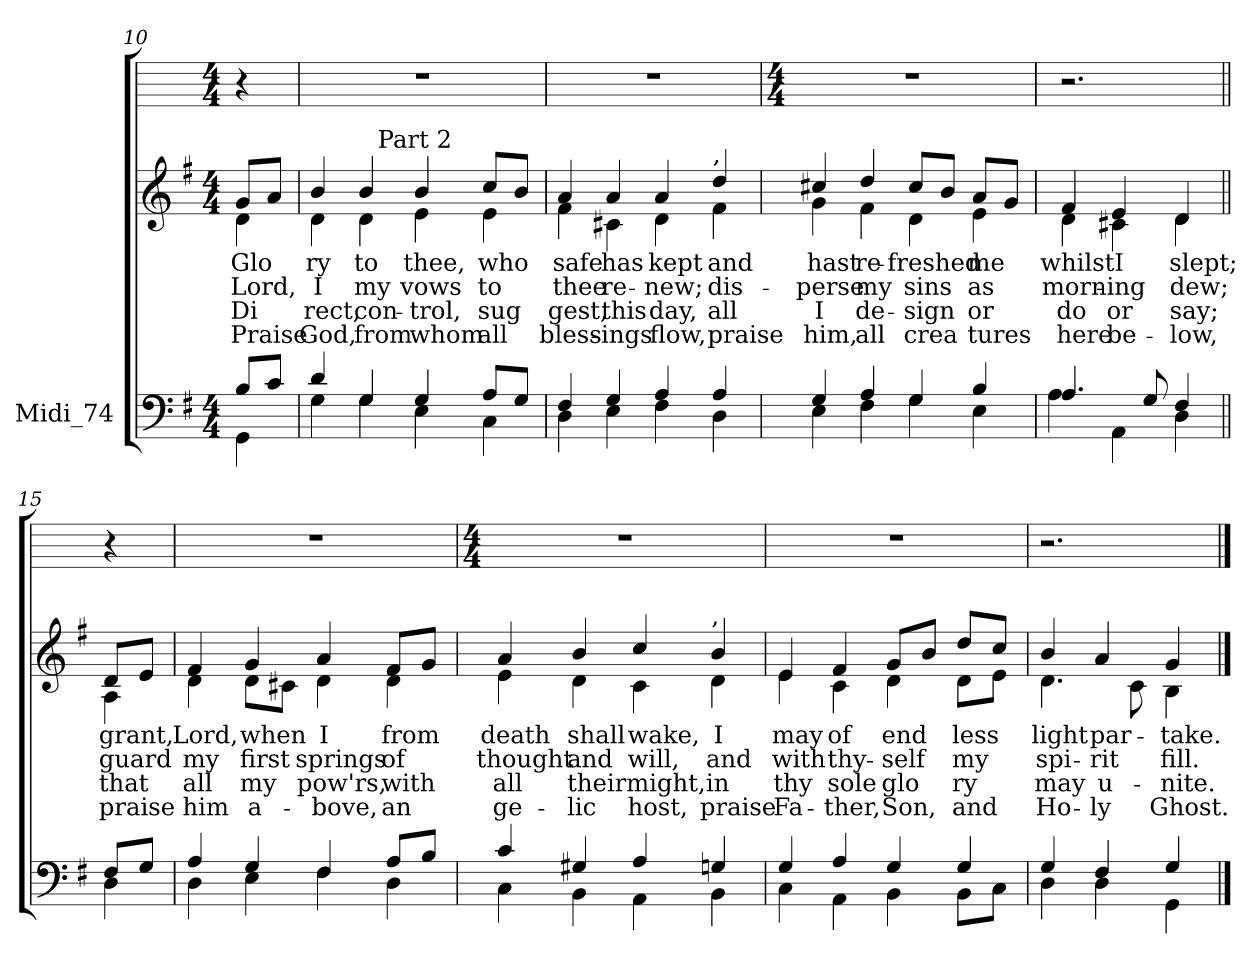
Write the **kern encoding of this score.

**kern	**kern	**text	**text	**text	**text	**kern
*part3	*part2	*part2	*part2	*part2	*part2	*part1
*staff3	*staff2	*staff2	*staff2	*staff2	*staff2	*staff1
*I"Midi_74	*	*	*	*	*	*
!!LO:LB:g=z
*clefF4	*clefG2	*	*	*	*	*
*k[f#]	*k[f#]	*	*	*	*	*
*G:	*G:	*	*	*	*	*
*M4/4	*M4/4	*	*	*	*	*M4/4
=10	=10	=10	=10	=10	=10	=10
*^	*	*	*	*	*	*
!	!	!LO:TX:a:cj:t=AMNS 1 continued	!	!	!	!	!
!	!	!	!LO:LY:b	!LO:LY:b	!LO:LY:b	!LO:LY:b	!
*	*	*^	*	*	*	*	*
8B/L	4GG\	8g/L	4d\	Glo	Lord,	Di	Praise	4r
8c/J	.	8a/J	.	.	.	.	.	.
=11	=11	=11	=11	=11	=11	=11	=11	=11
!	!	!	!	!LO:LY:b	!LO:LY:b	!LO:LY:b	!LO:LY:b	!
4d/	4G\	4b/	4d\	ry	I	rect,	God,	1r
!	!	!	!	!LO:LY:b	!LO:LY:b	!LO:LY:b	!LO:LY:b	!
4G/	4G\	4b/	4d\	to	my	con-	-from	.
!	!	!LO:TX:a:cj:t=Part 2	!	!	!	!	!	!
!	!	!	!	!LO:LY:b	!LO:LY:b	!LO:LY:b	!LO:LY:b	!
4G/	4E\	4b/	4e\	thee,	vows	trol,	whom	.
!	!	!	!	!LO:LY:b	!LO:LY:b	!LO:LY:b	!LO:LY:b	!
8A/L	4C\	8cc/L	4e\	who	to	sug	all	.
8G/J	.	8b/J	.	.	.	.	.	.
=12	=12	=12	=12	=12	=12	=12	=12	=12
!	!	!	!	!LO:LY:b	!LO:LY:b	!LO:LY:b	!LO:LY:b	!
4F#/	4D\	4a/	4f#\	safe	thee	gest,	bless-	1r
!	!	!	!	!LO:LY:b	!LO:LY:b	!LO:LY:b	!LO:LY:b	!
4G/	4E\	4a/	4c#X\	-has	re-	-this	ings	.
!	!	!	!	!LO:LY:b	!LO:LY:b	!LO:LY:b	!LO:LY:b	!
4A/	4F#\	4a/	4d\	kept	new;	day,	flow,	.
!	!	!LO:TX:a:t=,	!	!	!	!	!	!
!	!	!	!	!LO:LY:b	!LO:LY:b	!LO:LY:b	!LO:LY:b	!
4A/	4D\	4dd/	4f#\	and	dis-	-all	praise	.
!!LO:LB:g=z
=13	=13	=13	=13	=13	=13	=13	=13	=13
*	*	*	*	*	*	*	*	*M4/4
!	!	!	!	!LO:LY:b	!LO:LY:b	!LO:LY:b	!LO:LY:b	!
4G/	4E\	4cc#X/	4g\	hast	perse	I	him,	1r
!	!	!	!	!LO:LY:b	!LO:LY:b	!LO:LY:b	!LO:LY:b	!
4A/	4F#\	4dd/	4f#\	re-	-my	de-	-all	.
!	!	!	!	!LO:LY:b	!LO:LY:b	!LO:LY:b	!LO:LY:b	!
4G/	4G\	8cc#/L	4d\	freshed	sins	sign	crea	.
.	.	8b/J	.	.	.	.	.	.
!	!	!	!	!LO:LY:b	!LO:LY:b	!LO:LY:b	!LO:LY:b	!
4B/	4E\	8a/L	4e\	me	as	or	tures	.
.	.	8g/J	.	.	.	.	.	.
=14	=14	=14	=14	=14	=14	=14	=14	=14
!	!	!	!	!LO:LY:b	!LO:LY:b	!LO:LY:b	!LO:LY:b	!
4.A/	4A\	4f#/	4d\	whilst	morn-	-do	here	2.r
!	!	!	!	!LO:LY:b	!LO:LY:b	!LO:LY:b	!LO:LY:b	!
.	4AA\	4e/	4c#X\	I	ing	or	be-	.
8G/	.	.	.	.	.	.	.	.
!	!	!	!	!LO:LY:b	!LO:LY:b	!LO:LY:b	!LO:LY:b	!
4F#/	4D\	4d/	4d\	-slept;	dew;	say;	low,	.
=15||	=15||	=15||	=15||	=15||	=15||	=15||	=15||	=15||
!	!	!	!	!LO:LY:b	!LO:LY:b	!LO:LY:b	!LO:LY:b	!
8F#/L	4D\	8d/L	4A\	grant,	guard	that	praise	4r
8G/J	.	8e/J	.	.	.	.	.	.
=16	=16	=16	=16	=16	=16	=16	=16	=16
!	!	!	!	!LO:LY:b	!LO:LY:b	!LO:LY:b	!LO:LY:b	!
4A/	4D\	4f#/	4d\	Lord,	my	all	him	1r
!	!	!	!	!LO:LY:b	!LO:LY:b	!LO:LY:b	!LO:LY:b	!
4G/	4E\	4g/	8d\L	when	first	my	a-	.
.	.	.	8c#X\J	.	.	.	.	.
!	!	!	!	!LO:LY:b	!LO:LY:b	!LO:LY:b	!LO:LY:b	!
4F#/	4F#\	4a/	4d\	-I	springs	pow'rs,	bove,	.
!	!	!	!	!LO:LY:b	!LO:LY:b	!LO:LY:b	!LO:LY:b	!
8A/L	4D\	8f#/L	4d\	from	of	with	an	.
8B/J	.	8g/J	.	.	.	.	.	.
!!LO:LB:g=z
=17	=17	=17	=17	=17	=17	=17	=17	=17
*	*	*	*	*	*	*	*	*M4/4
!	!	!	!	!LO:LY:b	!LO:LY:b	!LO:LY:b	!LO:LY:b	!
4c/	4C\	4a/	4e\	death	thought	all	ge-	1r
!	!	!	!	!LO:LY:b	!LO:LY:b	!LO:LY:b	!LO:LY:b	!
4G#X/	4BB\	4b/	4d\	-shall	and	their	lic	.
!	!	!	!	!LO:LY:b	!LO:LY:b	!LO:LY:b	!LO:LY:b	!
4A/	4AA\	4cc/	4c\	wake,	will,	might,	host,	.
!	!	!LO:TX:a:t=,	!	!	!	!	!	!
!	!	!	!	!LO:LY:b	!LO:LY:b	!LO:LY:b	!LO:LY:b	!
4Gn/	4BB\	4b/	4d\	I	and	in	praise	.
=18	=18	=18	=18	=18	=18	=18	=18	=18
!	!	!	!	!LO:LY:b	!LO:LY:b	!LO:LY:b	!LO:LY:b	!
4G/	4C\	4e/	4e\	may	with	thy	Fa-	1r
!	!	!	!	!LO:LY:b	!LO:LY:b	!LO:LY:b	!LO:LY:b	!
4A/	4AA\	4f#/	4c\	-of	thy-	-sole	ther,	.
!	!	!	!	!LO:LY:b	!LO:LY:b	!LO:LY:b	!LO:LY:b	!
4G/	4BB\	8g/L	4d\	end	self	glo	Son,	.
.	.	8b/J	.	.	.	.	.	.
!	!	!	!	!LO:LY:b	!LO:LY:b	!LO:LY:b	!LO:LY:b	!
4G/	8BB\L	8dd/L	8d\L	less	my	ry	and	.
.	8C\J	8cc/J	8e\J	.	.	.	.	.
=19	=19	=19	=19	=19	=19	=19	=19	=19
!	!	!	!	!LO:LY:b	!LO:LY:b	!LO:LY:b	!LO:LY:b	!
4G/	4D\	4b/	4.d\	light	spi-	-may	Ho-	2.r
!	!	!	!	!LO:LY:b	!LO:LY:b	!LO:LY:b	!LO:LY:b	!
4F#/	4D\	4a/	.	-par-	-rit	u-	-ly	.
.	.	.	8c\	.	.	.	.	.
!	!	!	!	!LO:LY:b	!LO:LY:b	!LO:LY:b	!LO:LY:b	!
4G/	4GG\	4g/	4B\	take.	fill.	nite.	Ghost.	.
*v	*v	*	*	*	*	*	*	*
*	*v	*v	*	*	*	*	*
==	==	==	==	==	==	==
*-	*-	*-	*-	*-	*-	*-
